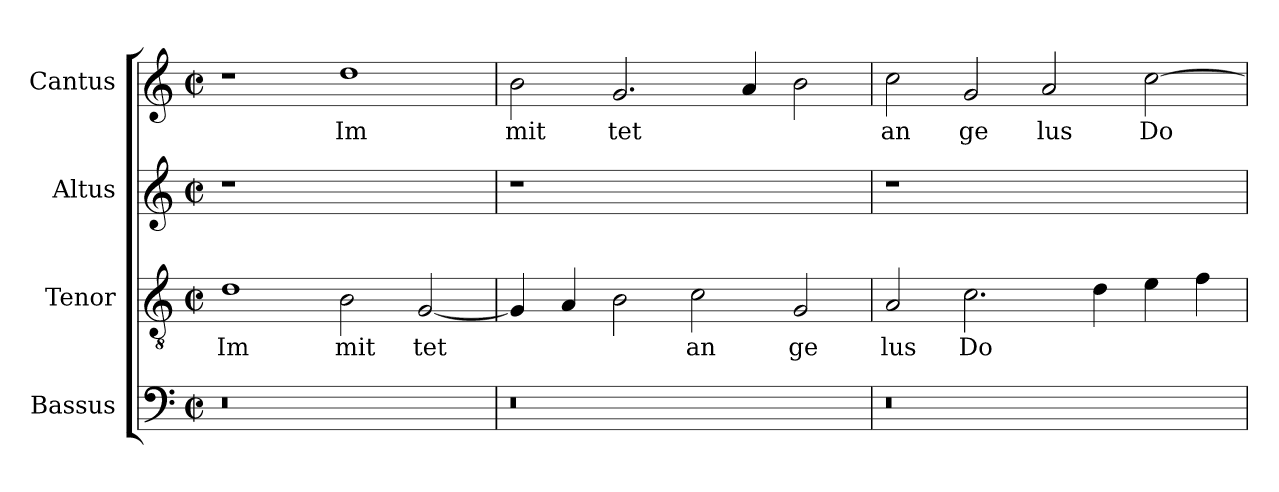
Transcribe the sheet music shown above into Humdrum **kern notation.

**kern	**kern	**text	**kern	**kern	**text
*part4	*part3	*part3	*part2	*part1	*part1
*staff4	*staff3	*staff3	*staff2	*staff1	*staff1
*I"Bassus	*I"Tenor	*	*I"Altus	*I"Cantus	*
!!LO:PB:g=z
*stria5	*stria5	*	*stria5	*stria5	*
*clefF4	*clefGv2	*	*clefG2	*clefG2	*
*k[]	*k[]	*	*k[]	*k[]	*
*C:	*C:	*	*C:	*C:	*
*M2/2	*M2/2	*	*M2/2	*M2/2	*
*met(c|)	*met(c|)	*	*met(c|)	*met(c|)	*
=1	=1	=1	=1	=1	=1
!	!	!LO:LY:b:cj	!	!	!
0r	1d	Im	1r	1r	.
!	!	!LO:LY:b:cj	!	!	!LO:LY:b:cj
.	2B\	mit	1ryy	1dd	Im
!	!	!LO:LY:b:cj	!	!	!
.	[<2G/	tet	.	.	.
=2	=2	=2	=2	=2	=2
!	!	!LO:LY:b:cj	!	!	!LO:LY:b:cj
0r	4G/]	.	1r	2b\	mit
!	!	!LO:LY:b:cj	!	!	!
.	4A/	.	.	.	.
!	!	!LO:LY:b:cj	!	!	!LO:LY:b:cj
.	2B\	.	.	2.g/	tet
!	!	!LO:LY:b:cj	!	!	!
.	2c\	an	1ryy	.	.
!	!	!	!	!	!LO:LY:b:cj
.	.	.	.	4a/	.
!	!	!LO:LY:b:cj	!	!	!LO:LY:b:cj
.	2G/	ge	.	2b\	.
=3	=3	=3	=3	=3	=3
!	!	!LO:LY:b:cj	!	!	!LO:LY:b:cj
0r	2A/	lus	1r	2cc\	an
!	!	!LO:LY:b:cj	!	!	!LO:LY:b:cj
.	2.c\	Do	.	2g/	ge
!	!	!	!	!	!LO:LY:b:cj
.	.	.	1ryy	2a/	lus
!	!	!LO:LY:b:cj	!	!	!
.	4d\	.	.	.	.
!	!	!LO:LY:b:cj	!	!	!LO:LY:b:cj
.	4e\	.	.	[>2cc\	Do
!	!	!LO:LY:b:cj	!	!	!
.	4f\	.	.	.	.
=	=	=	=	=	=
*-	*-	*-	*-	*-	*-
